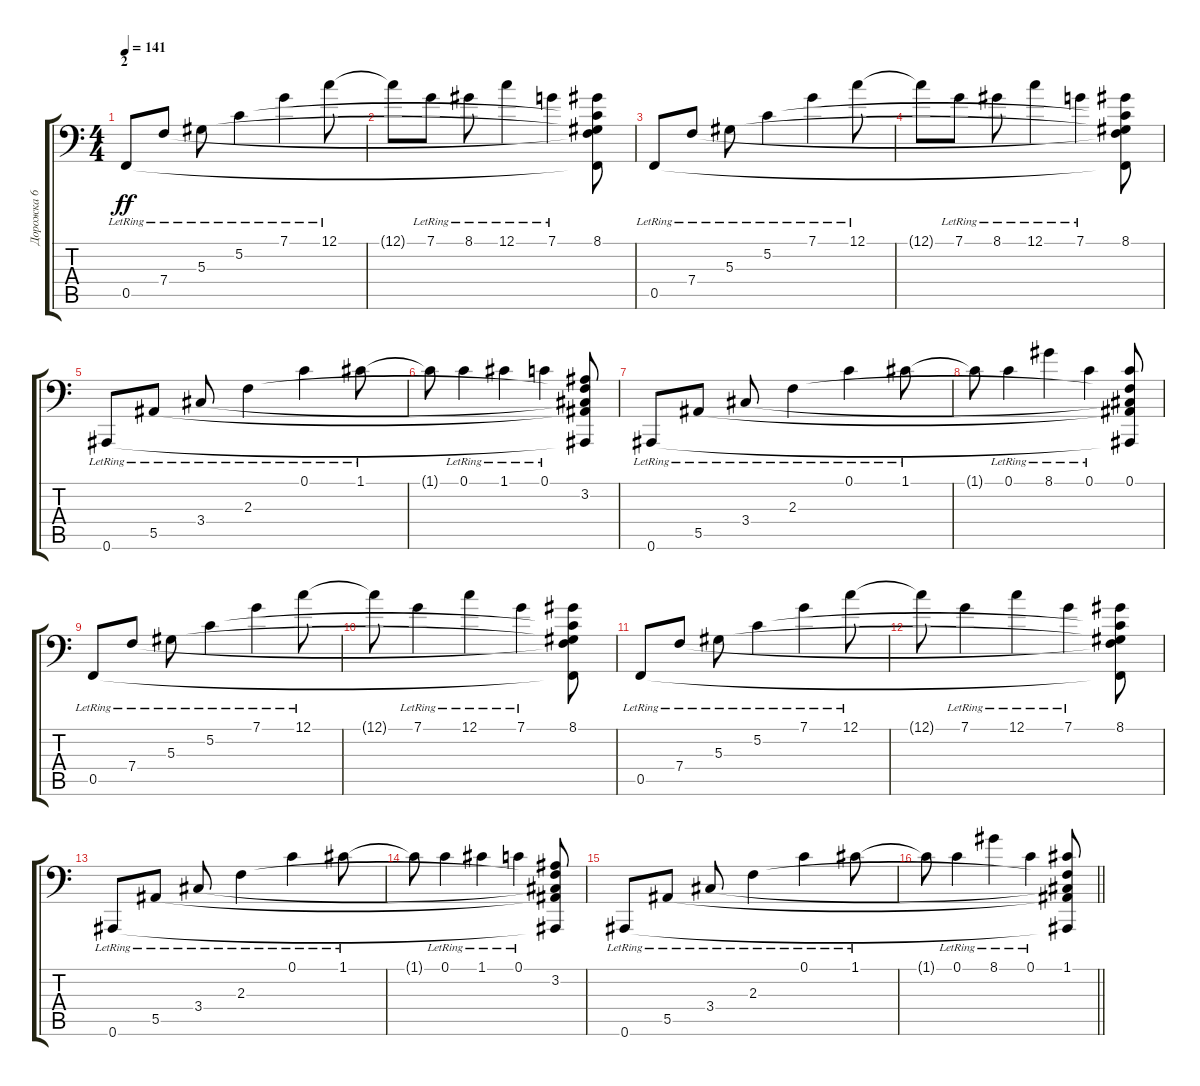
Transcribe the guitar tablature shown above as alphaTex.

\track ("Дорожка 6" "Дорожка 6") {instrument acousticgrandpiano}
\staff {score tabs}
\tuning (C4 G3 Eb3 Bb2 F2 Bb1) {hide}
\ts (4 4)
\section ("" "2")
\tempo 141
\clef f4
\ks c
0.5{lr}.8{dy ff} 7.4{lr}.8 5.3{lr}.8 5.2{lr}.4 7.1{lr}.4 12.1{lr}.8 |
12.1{t}.8 7.1{lr}.8 8.1{lr}.8 12.1{lr}.4 7.1{lr}.4 (8.1 5.2{t} 5.3{t} 7.4{t} 0.5{t}).8 |
0.5{lr}.8 7.4{lr}.8 5.3{lr}.8 5.2{lr}.4 7.1{lr}.4 12.1{lr}.8 |
12.1{t}.8 7.1{lr}.8 8.1{lr}.8 12.1{lr}.4 7.1{lr}.4 (8.1 5.2{t} 5.3{t} 7.4{t} 0.5{t}).8 |
0.6{lr}.8 5.5{lr}.8 3.4{lr}.8 2.3{lr}.4 0.1{lr}.4 1.1{lr}.8 |
1.1{t}.8 0.1{lr}.4 1.1{lr}.4 0.1{lr}.4 (3.2 2.3{t} 3.4{t} 5.5{t} 0.6{t}).8 |
0.6{lr}.8 5.5{lr}.8 3.4{lr}.8 2.3{lr}.4 0.1{lr}.4 1.1{lr}.8 |
1.1{t}.8 0.1{lr}.4 8.1{lr}.4 0.1{lr}.4 (0.1 2.3{t} 3.4{t} 5.5{t} 0.6{t}).8 |
0.5{lr}.8 7.4{lr}.8 5.3{lr}.8 5.2{lr}.4 7.1{lr}.4 12.1{lr}.8 |
12.1{t}.8 7.1{lr}.4 12.1{lr}.4 7.1{lr}.4 (8.1 5.2{t} 5.3{t} 7.4{t} 0.5{t}).8 |
0.5{lr}.8 7.4{lr}.8 5.3{lr}.8 5.2{lr}.4 7.1{lr}.4 12.1{lr}.8 |
12.1{t}.8 7.1{lr}.4 12.1{lr}.4 7.1{lr}.4 (8.1 5.2{t} 5.3{t} 7.4{t} 0.5{t}).8 |
0.6{lr}.8 5.5{lr}.8 3.4{lr}.8 2.3{lr}.4 0.1{lr}.4 1.1{lr}.8 |
1.1{t}.8 0.1{lr}.4 1.1{lr}.4 0.1{lr}.4 (3.2 2.3{t} 3.4{t} 5.5{t} 0.6{t}).8 |
0.6{lr}.8 5.5{lr}.8 3.4{lr}.8 2.3{lr}.4 0.1{lr}.4 1.1{lr}.8 |
\barLineRight lightlight
1.1{t}.8 0.1{lr}.4 8.1{lr}.4 0.1{lr}.4 (1.1 2.3{t} 3.4{t} 5.5{t} 0.6{t}).8
